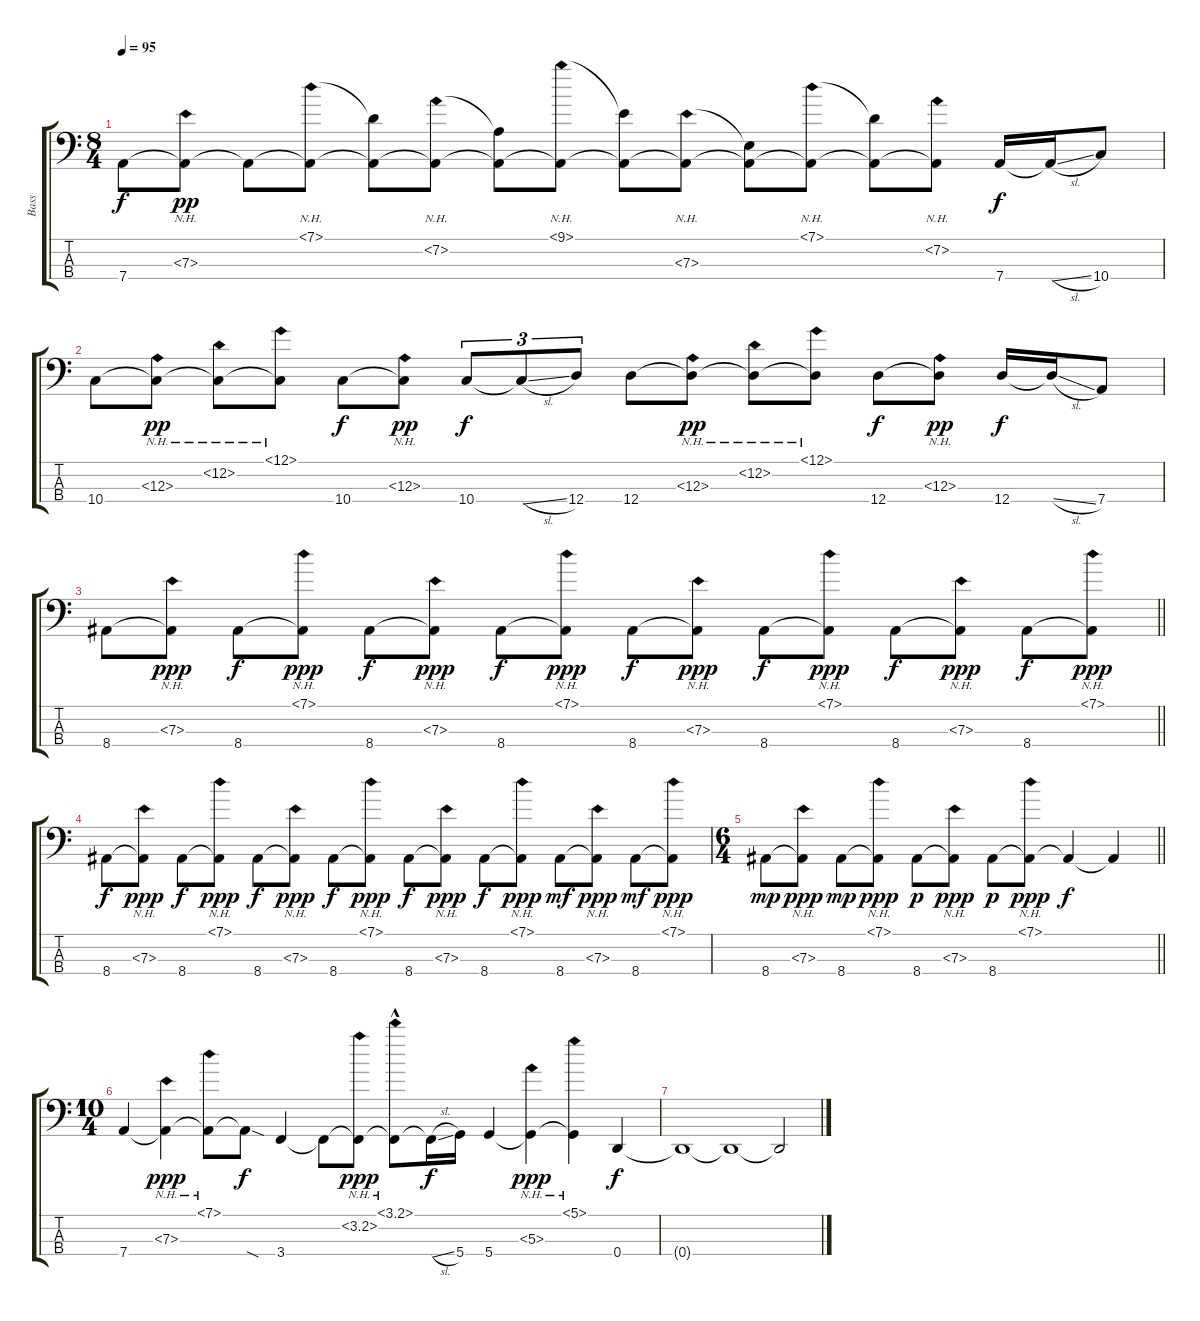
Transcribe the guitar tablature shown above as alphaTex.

\track ("Bass" "Bass") {instrument electricbassfinger}
\staff {score tabs}
\tuning (G2 D2 A1 D1) {hide}
\ts (8 4)
\tempo 95
\clef f4
\ks c
7.4.8{dy f} (7.3{nh} 7.4{t}).8{dy pp} 7.4{t}.8 (7.1{nh} 7.4{t}).8 (7.1{t} 7.4{t}).8 (7.2{nh} 7.4{t}).8 (7.2{t} 7.4{t}).8 (9.1{nh} 7.4{t}).8 (9.1{t} 7.4{t}).8 (7.3{nh} 7.4{t}).8 (7.3{t} 7.4{t}).8 (7.1{nh} 7.4{t}).8 (7.1{t} 7.4{t}).8 (7.2{nh} 7.4{t}).8 7.4.16{dy f} 7.4{sl t}.16 10.4.8 |
10.4.8 (12.3{nh} 10.4{t}).8{dy pp} (12.2{nh} 10.4{t}).8 (12.1{nh} 10.4{t}).8 10.4.8{dy f} (12.3{nh} 10.4{t}).8{dy pp} 10.4.8{tu (3 2) dy f} 10.4{sl t}.8{tu (3 2)} 12.4.8{tu (3 2)} 12.4.8 (12.3{nh} 12.4{t}).8{dy pp} (12.2{nh} 12.4{t}).8 (12.1{nh} 12.4{t}).8 12.4.8{dy f} (12.3{nh} 12.4{t}).8{dy pp} 12.4.16{dy f} 12.4{sl t}.16 7.4.8 |
\barLineRight lightlight
8.4.8 (7.3{nh} 8.4{t}).8{dy ppp} 8.4.8{dy f} (7.1{nh} 8.4{t}).8{dy ppp} 8.4.8{dy f} (7.3{nh} 8.4{t}).8{dy ppp} 8.4.8{dy f} (7.1{nh} 8.4{t}).8{dy ppp} 8.4.8{dy f} (7.3{nh} 8.4{t}).8{dy ppp} 8.4.8{dy f} (7.1{nh} 8.4{t}).8{dy ppp} 8.4.8{dy f} (7.3{nh} 8.4{t}).8{dy ppp} 8.4.8{dy f} (7.1{nh} 8.4{t}).8{dy ppp} |
8.4.8{dy f} (7.3{nh} 8.4{t}).8{dy ppp} 8.4.8{dy f} (7.1{nh} 8.4{t}).8{dy ppp} 8.4.8{dy f} (7.3{nh} 8.4{t}).8{dy ppp} 8.4.8{dy f} (7.1{nh} 8.4{t}).8{dy ppp} 8.4.8{dy f} (7.3{nh} 8.4{t}).8{dy ppp} 8.4.8{dy f} (7.1{nh} 8.4{t}).8{dy ppp} 8.4.8{dy mf} (7.3{nh} 8.4{t}).8{dy ppp} 8.4.8{dy mf} (7.1{nh} 8.4{t}).8{dy ppp} |
\ts (6 4)
\barLineRight lightlight
8.4.8{dy mp} (7.3{nh} 8.4{t}).8{dy ppp} 8.4.8{dy mp} (7.1{nh} 8.4{t}).8{dy ppp} 8.4.8{dy p} (7.3{nh} 8.4{t}).8{dy ppp} 8.4.8{dy p} (7.1{nh} 8.4{t}).8{dy ppp} 8.4{t}.4{dy f} 8.4{t}.4 |
\ts (10 4)
\section ("" "")
7.4.4 (7.3{nh} 7.4{t}).4{dy ppp} (7.1{nh} 7.4{t}).8 7.4{sod t}.8{dy f} 3.4.4 3.4{t}.8 (3.2{nh} 3.4{t}).8{dy ppp} (3.1{nh hac} 3.4{t}).8 3.4{sl t}.16{dy f} 5.4.16 5.4.4 (5.3{nh} 5.4{t}).4{dy ppp} (5.1{nh} 5.4{t}).4 0.4.4{dy f} |
0.4{t}.1 0.4{t}.1 0.4{t}.2
